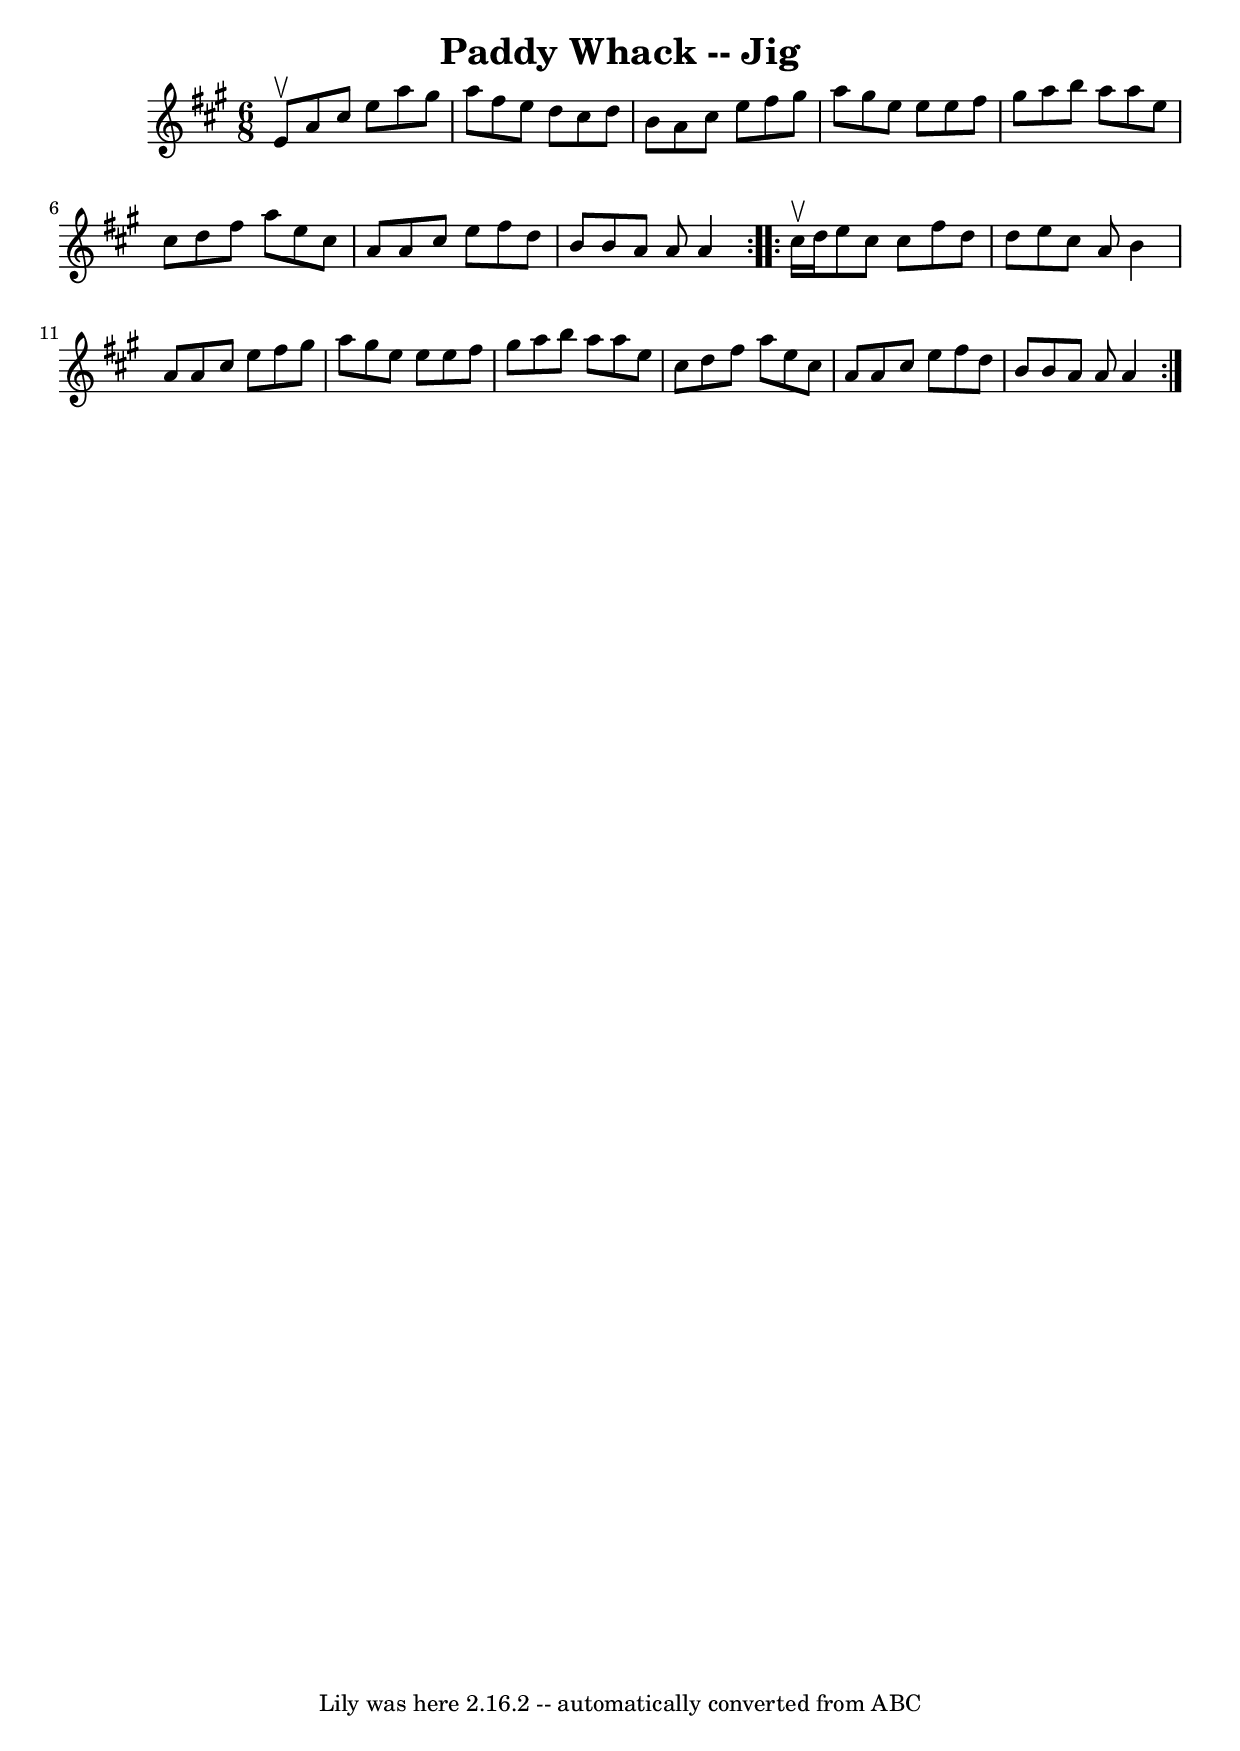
\version "2.16.2"
\include "Mammoth.ily"
\header {
  %% book = "Ryan's Mammoth Collection"
 crossRefNumber = "1"
 footnotes = "\\\\90 468"
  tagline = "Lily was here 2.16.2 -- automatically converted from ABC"
  title = "Paddy Whack -- Jig"

}
voicedefault =  {



  \repeat volta 2 {

    \time 6/8 
    \key a \major e'8^\upbow  |
 a'8 cs''8 e''8 a''8 gs''8 a''8     |
 fs''8 e''8 d''8 cs''8 d''8 b'8     |
 a'8 cs''8 e''8 fs''8 gs''8 a''8     |
 gs''8 e''8 e''8 e''8 fs''8 gs''8    |
 a''8 b''8 a''8 a''8 e''8 cs''8     |
 d''8 fs''8 a''8 e''8 cs''8 a'8     |
 a'8 cs''8 e''8 fs''8 d''8 b'8     |
 b'8 a'8 a'8 a'4  
  }     
  \repeat volta 2 {
 cs''16^\upbow d''16   |
 e''8 cs''8 cs''8 fs''8 d''8 d''8     |
 e''8 cs''8 a'8 b'4 a'8    |
 a'8 cs''8 e''8 fs''8 gs''8 a''8     |
 gs''8 e''8 e''8 e''8 fs''8 gs''8     |
 a''8 b''8 a''8 a''8 e''8 cs''8     |
 d''8 fs''8 a''8 e''8 cs''8 a'8  |
 a'8 cs''8 e''8 fs''8 d''8 b'8    |
 b'8  
 a'8 a'8 a'4  
  }   

}

\score{
  <<

    \context Staff="default"
    {
      \voicedefault 
      
    }

  >>
  \layout {
    
  }
  \midi {
  }

}
